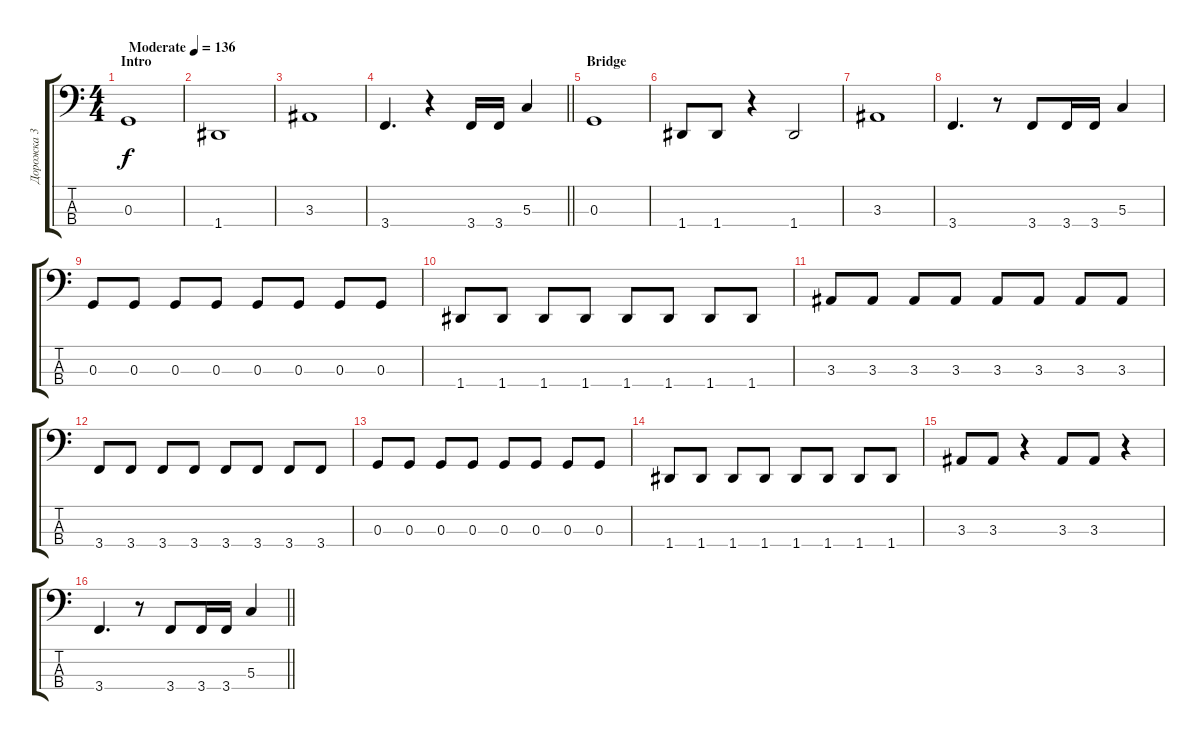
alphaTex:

\track ("Дорожка 3" "Дорожка 3") {instrument electricbasspick}
\staff {score tabs}
\tuning (F2 C2 G1 D1) {hide}
\ts (4 4)
\section ("" "Intro")
\tempo (136 "Moderate")
\clef f4
\ks c
0.3.1{dy f instrument electricbasspick} |
1.4.1 |
3.3.1 |
\barLineRight lightlight
3.4.4{d} r.4 3.4.16 3.4.16 5.3.4 |
\section ("" "Bridge")
0.3.1 |
1.4.8 1.4.8 r.4 1.4.2 |
3.3.1 |
3.4.4{d} r.8 3.4.8 3.4.16 3.4.16 5.3.4 |
0.3.8 0.3.8 0.3.8 0.3.8 0.3.8 0.3.8 0.3.8 0.3.8 |
1.4.8 1.4.8 1.4.8 1.4.8 1.4.8 1.4.8 1.4.8 1.4.8 |
3.3.8 3.3.8 3.3.8 3.3.8 3.3.8 3.3.8 3.3.8 3.3.8 |
3.4.8 3.4.8 3.4.8 3.4.8 3.4.8 3.4.8 3.4.8 3.4.8 |
0.3.8 0.3.8 0.3.8 0.3.8 0.3.8 0.3.8 0.3.8 0.3.8 |
1.4.8 1.4.8 1.4.8 1.4.8 1.4.8 1.4.8 1.4.8 1.4.8 |
3.3.8 3.3.8 r.4 3.3.8 3.3.8 r.4 |
\barLineRight lightlight
3.4.4{d} r.8 3.4.8 3.4.16 3.4.16 5.3.4
